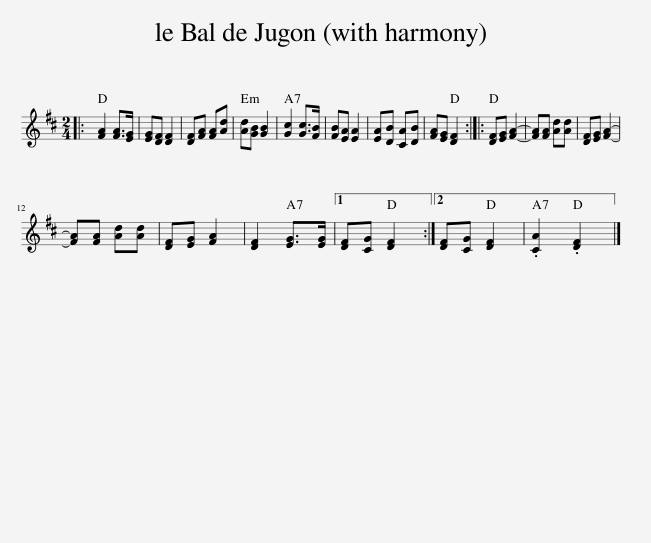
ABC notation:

X:1
L:1/8
M:2/4
I:linebreak $
K:D
V:1 treble
V:1
|: [FA]2 [FA]>[EG] | [EG][DF] [DF]2 | [DF][FA] [FA][Ad] | [Ad][GB] [GB]2 | [Gc]2 [Gc]>[FB] | %5
 [FB][EA] [EA]2 | [EA][DB] [CA][DB] | [FA][EG] [DF]2 :: [DF][EG] [FA]2- | [FA][FA] [Ad][Ad] | %10
 [DF][EG] [FA]2- |$ [FA][FA] [Ad][Ad] | [DF][EG] [FA]2 | [DF]2 [EG]>[EG] |1 [DF][CG] [DF]2 :|2 %15
 [DF][CG] [DF]2 | .[CA]2 .[DF]2 |] %17
